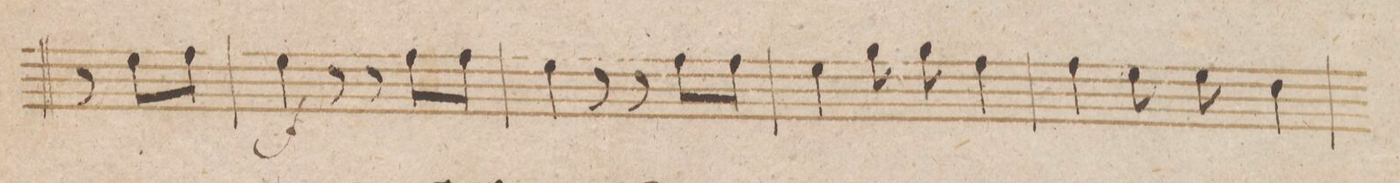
**kern	**dynam
*I"Clarinetto Imo in B.	*
*clefG2	*
*k[b-e-]	*
*M6/8	*
8r	.
8dd\L	.
8ee-\J	.
=61	=61
4dd\	f
8r	.
8r	.
8ee-\L	.
8ee-\J	.
=62	=62
4dd\	.
8r	.
8r	.
8ee-\L	.
8ee-\J	.
=63	=63
4dd\	.
8ff\	.
8ff\	.
4ee-\	.
=64	=64
4ee-\	.
8dd\	.
8dd\	.
4cc\	.
=65	=65
*-	*-
